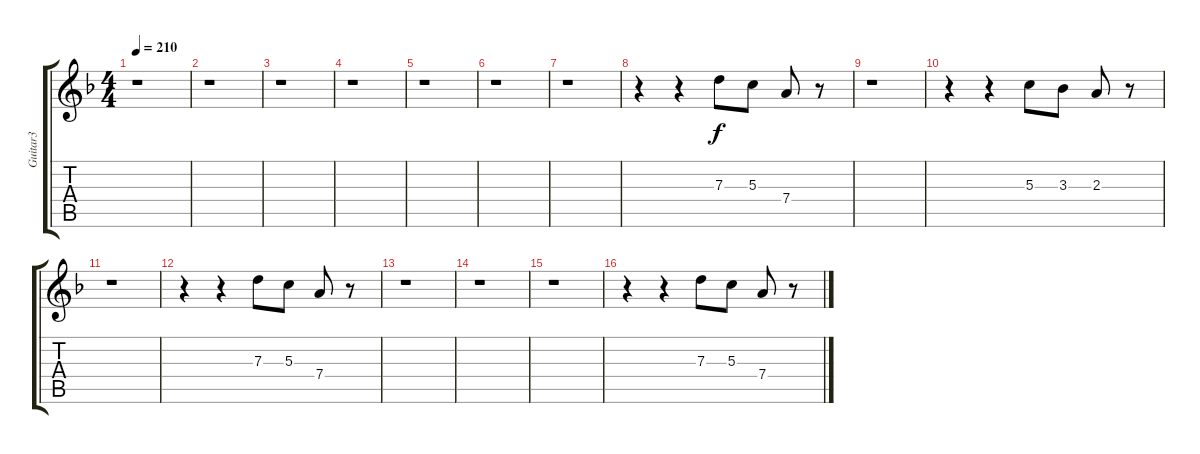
\track ("Guitar3" "Guitar3") {instrument distortionguitar}
\staff {score tabs}
\tuning (E4 B3 G3 D3 A2 E2) {hide}
\ts (4 4)
\tempo 210
\clef g2
\ks dminor
r.1{dy f} |
r.1 |
r.1 |
r.1 |
r.1 |
r.1 |
r.1 |
r.4 r.4 7.3.8 5.3.8 7.4.8 r.8 |
r.1 |
r.4 r.4 5.3.8 3.3.8 2.3.8 r.8 |
r.1 |
r.4 r.4 7.3.8 5.3.8 7.4.8 r.8 |
r.1 |
r.1 |
r.1 |
r.4 r.4 7.3.8 5.3.8 7.4.8 r.8
